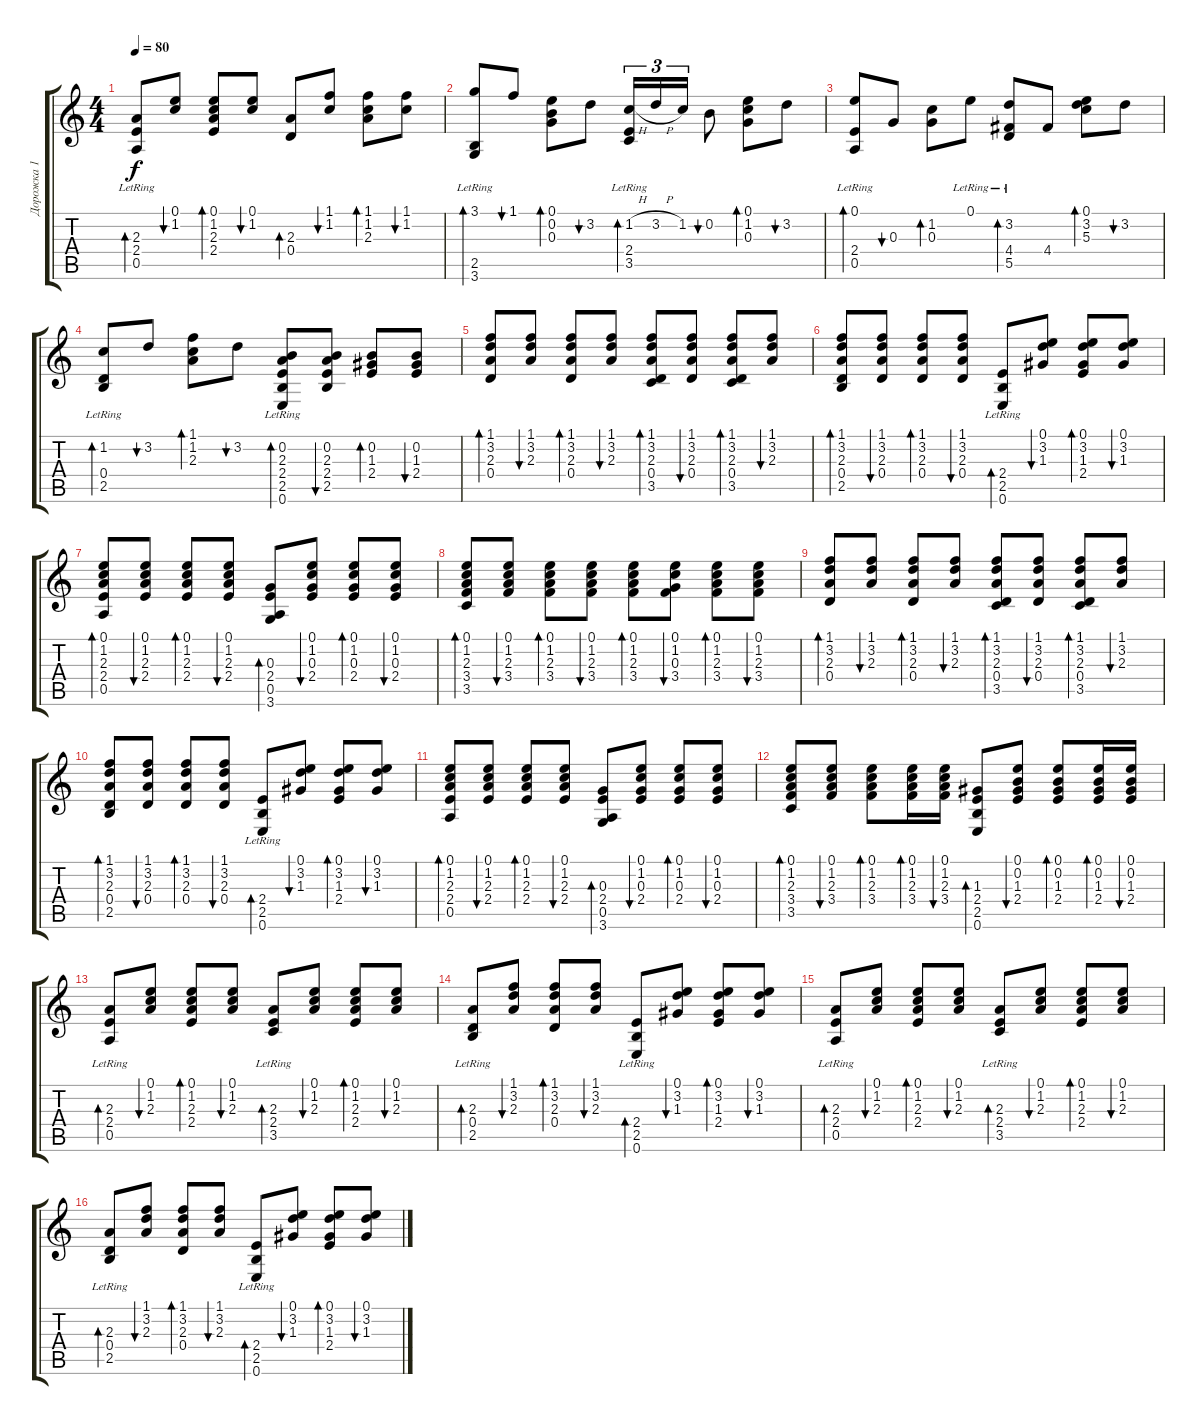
\track ("Дорожка 1" "Дорожка 1") {instrument acousticguitarnylon}
\staff {score tabs}
\tuning (E4 B3 G3 D3 A2 E2) {hide}
\ts (4 4)
\tempo 80
\clef g2
\ks c
(2.3 2.4 0.5{lr}).8{bd 60 dy f} (0.1 1.2).8{bu 60} (0.1 1.2 2.3 2.4).8{bd 60} (0.1 1.2).8{bu 60} (2.3 0.4).8{bd 60} (1.1 1.2).8{bu 60} (1.1 1.2 2.3).8{bd 60} (1.1 1.2).8{bu 60} |
(3.1 2.5 3.6{lr}).8{bd 60} 1.1.8{bu 60} (0.1 0.2 0.3).8{bd 60} 3.2.8{bu 60} (1.2{h} 2.4{lr} 3.5{lr}).16{tu (3 2) bd 60} 3.2{h}.16{tu (3 2)} 1.2.16{tu (3 2)} 0.2.8{bu 60} (0.1 1.2 0.3).8{bd 60} 3.2.8{bu 60} |
(0.1{lr} 2.4 0.5{lr}).8{bd 60} 0.3.8{bu 60} (1.2 0.3).8{bd 60} 0.1{lr}.8 (3.2 4.4 5.5{lr}).8{bd 60} 4.4.8 (0.1 3.2 5.3).8{bd 60} 3.2.8{bu 60} |
(1.2 0.4 2.5{lr}).8{bd 60} 3.2.8{bu 60} (1.1 1.2 2.3).8{bd 60} 3.2.8{bu 60} (0.2 2.3 2.4 2.5 0.6{lr}).8{bd 60} (0.2 2.3 2.4 2.5).8{bu 60} (0.2 1.3 2.4).8{bd 60} (0.2 1.3 2.4).8{bu 60} |
(1.1 3.2 2.3 0.4).8{bd 60} (1.1 3.2 2.3).8{bu 60} (1.1 3.2 2.3 0.4).8{bd 60} (1.1 3.2 2.3).8{bu 60} (1.1 3.2 2.3 0.4 3.5).8{bd 60} (1.1 3.2 2.3 0.4).8{bu 60} (1.1 3.2 2.3 0.4 3.5).8{bd 60} (1.1 3.2 2.3).8{bu 60} |
(1.1 3.2 2.3 0.4 2.5).8{bd 60} (1.1 3.2 2.3 0.4).8{bu 60} (1.1 3.2 2.3 0.4).8{bd 60} (1.1 3.2 2.3 0.4).8{bu 60} (2.4 2.5{lr} 0.6{lr}).8{bd 60} (0.1 3.2 1.3).8{bu 60} (0.1 3.2 1.3 2.4).8{bd 60} (0.1 3.2 1.3).8{bu 60} |
(0.1 1.2 2.3 2.4 0.5).8{bd 60} (0.1 1.2 2.3 2.4).8{bu 60} (0.1 1.2 2.3 2.4).8{bd 60} (0.1 1.2 2.3 2.4).8{bu 60} (0.3 2.4 0.5 3.6).8{bd 60} (0.1 1.2 0.3 2.4).8{bu 60} (0.1 1.2 0.3 2.4).8{bd 60} (0.1 1.2 0.3 2.4).8{bu 60} |
(0.1 1.2 2.3 3.4 3.5).8{bd 60} (0.1 1.2 2.3 3.4).8{bu 60} (0.1 1.2 2.3 3.4).8{bd 60} (0.1 1.2 2.3 3.4).8{bu 60} (0.1 1.2 2.3 3.4).8{bd 60} (0.1 1.2 0.3 3.4).8{bu 60} (0.1 1.2 2.3 3.4).8{bd 60} (0.1 1.2 2.3 3.4).8{bu 60} |
(1.1 3.2 2.3 0.4).8{bd 60} (1.1 3.2 2.3).8{bu 60} (1.1 3.2 2.3 0.4).8{bd 60} (1.1 3.2 2.3).8{bu 60} (1.1 3.2 2.3 0.4 3.5).8{bd 60} (1.1 3.2 2.3 0.4).8{bu 60} (1.1 3.2 2.3 0.4 3.5).8{bd 60} (1.1 3.2 2.3).8{bu 60} |
(1.1 3.2 2.3 0.4 2.5).8{bd 60} (1.1 3.2 2.3 0.4).8{bu 60} (1.1 3.2 2.3 0.4).8{bd 60} (1.1 3.2 2.3 0.4).8{bu 60} (2.4 2.5{lr} 0.6{lr}).8{bd 60} (0.1 3.2 1.3).8{bu 60} (0.1 3.2 1.3 2.4).8{bd 60} (0.1 3.2 1.3).8{bu 60} |
(0.1 1.2 2.3 2.4 0.5).8{bd 60} (0.1 1.2 2.3 2.4).8{bu 60} (0.1 1.2 2.3 2.4).8{bd 60} (0.1 1.2 2.3 2.4).8{bu 60} (0.3 2.4 0.5 3.6).8{bd 60} (0.1 1.2 0.3 2.4).8{bu 60} (0.1 1.2 0.3 2.4).8{bd 60} (0.1 1.2 0.3 2.4).8{bu 60} |
(0.1 1.2 2.3 3.4 3.5).8{bd 60} (0.1 1.2 2.3 3.4).8{bu 60} (0.1 1.2 2.3 3.4).8{bd 60} (0.1 1.2 2.3 3.4).16{bd 60} (0.1 1.2 2.3 3.4).16{bu 60} (1.3 2.4 2.5 0.6).8{bd 60} (0.1 0.2 1.3 2.4).8{bu 60} (0.1 0.2 1.3 2.4).8{bd 60} (0.1 0.2 1.3 2.4).16{bd 60} (0.1 0.2 1.3 2.4).16{bu 60} |
(2.3 2.4 0.5{lr}).8{bd 60} (0.1 1.2 2.3).8{bu 60} (0.1 1.2 2.3 2.4).8{bd 60} (0.1 1.2 2.3).8{bu 60} (2.3 2.4 3.5{lr}).8{bd 60} (0.1 1.2 2.3).8{bu 60} (0.1 1.2 2.3 2.4).8{bd 60} (0.1 1.2 2.3).8{bu 60} |
(2.3 0.4 2.5{lr}).8{bd 60} (1.1 3.2 2.3).8{bu 60} (1.1 3.2 2.3 0.4).8{bd 60} (1.1 3.2 2.3).8{bu 60} (2.4 2.5{lr} 0.6{lr}).8{bd 60} (0.1 3.2 1.3).8{bu 60} (0.1 3.2 1.3 2.4).8{bd 60} (0.1 3.2 1.3).8{bu 60} |
(2.3 2.4 0.5{lr}).8{bd 60} (0.1 1.2 2.3).8{bu 60} (0.1 1.2 2.3 2.4).8{bd 60} (0.1 1.2 2.3).8{bu 60} (2.3 2.4 3.5{lr}).8{bd 60} (0.1 1.2 2.3).8{bu 60} (0.1 1.2 2.3 2.4).8{bd 60} (0.1 1.2 2.3).8{bu 60} |
(2.3 0.4 2.5{lr}).8{bd 60} (1.1 3.2 2.3).8{bu 60} (1.1 3.2 2.3 0.4).8{bd 60} (1.1 3.2 2.3).8{bu 60} (2.4 2.5{lr} 0.6{lr}).8{bd 60} (0.1 3.2 1.3).8{bu 60} (0.1 3.2 1.3 2.4).8{bd 60} (0.1 3.2 1.3).8{bu 60}
